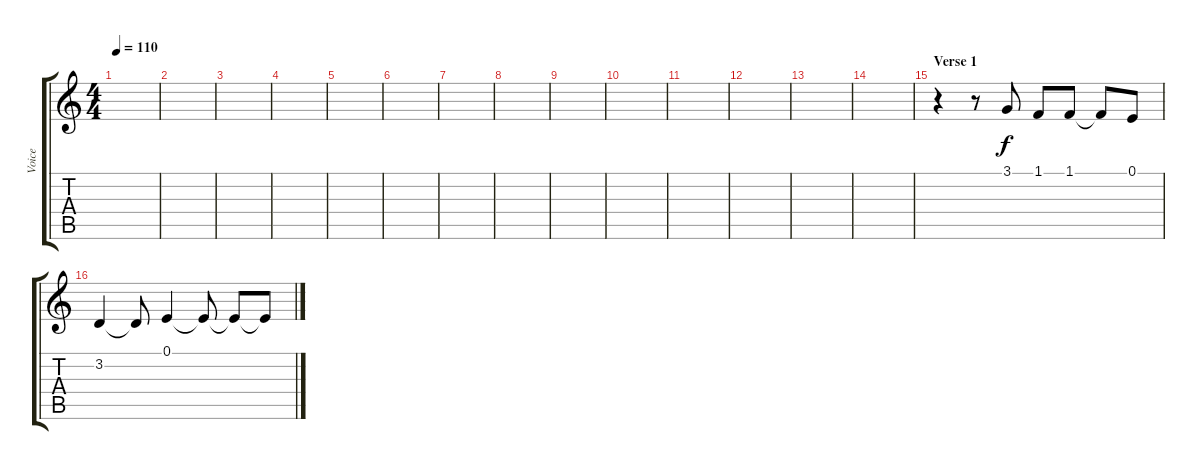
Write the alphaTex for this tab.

\track ("Voice" "Voice") {instrument bassoon}
\staff {score tabs}
\tuning (E4 B3 G3 D3 A2 E2) {hide}
\ts (4 4)
\tempo 110
\clef g2
\ks c
|
|
|
|
|
|
|
|
|
|
|
|
|
|
\section ("" "Verse 1")
r.4 r.8 3.1.8 1.1.8 1.1.8 1.1{t}.8 0.1.8 |
3.2.4 3.2{t}.8 0.1.4 0.1{t}.8 0.1{t}.8 0.1{t}.8
